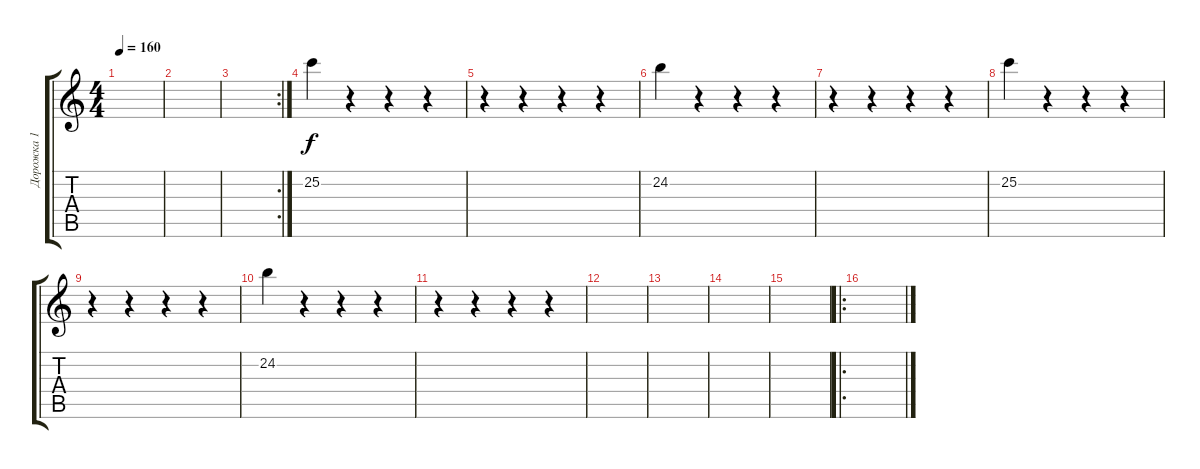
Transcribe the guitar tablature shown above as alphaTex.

\track ("Дорожка 1" "Дорожка 1") {instrument stringensemble2}
\staff {score tabs}
\tuning (E4 B3 G3 D3 A2 E2) {hide}
\ts (4 4)
\tempo 160
\clef g2
\ks c
|
|
\rc 2
|
25.2.4 r.4 r.4 r.4 |
r.4 r.4 r.4 r.4 |
24.2.4 r.4 r.4 r.4 |
r.4 r.4 r.4 r.4 |
25.2.4 r.4 r.4 r.4 |
r.4 r.4 r.4 r.4 |
24.2.4 r.4 r.4 r.4 |
r.4 r.4 r.4 r.4 |
|
|
|
|
\ro
